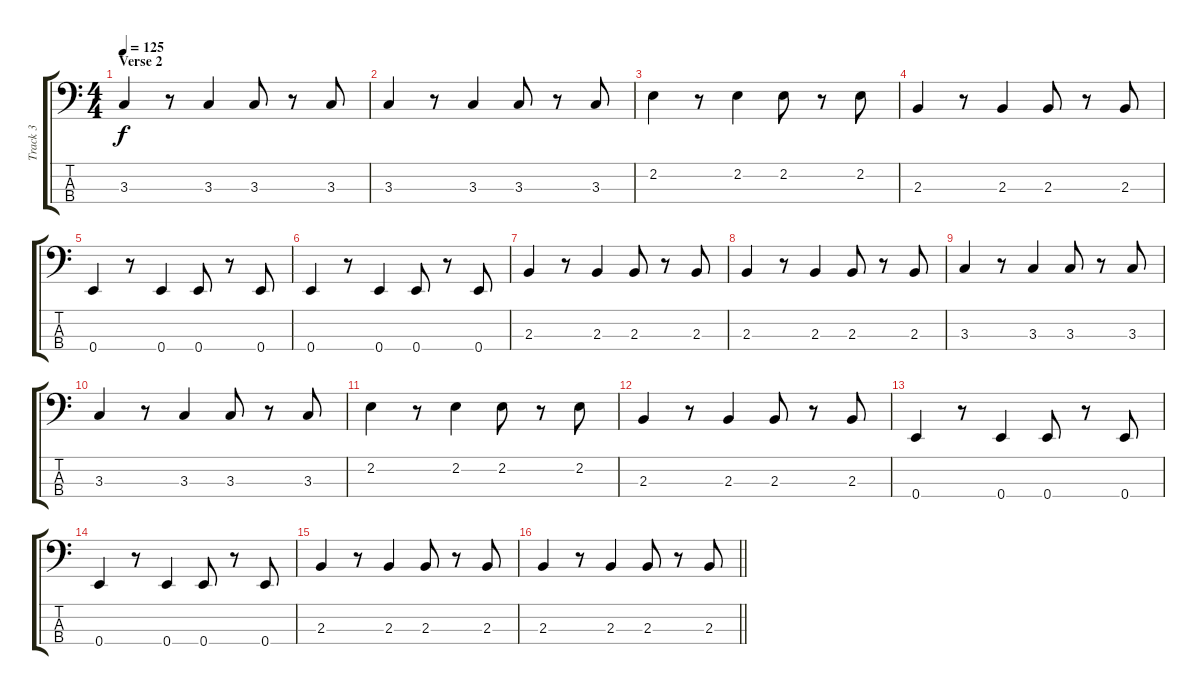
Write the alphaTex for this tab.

\track ("Track 3" "Track 3") {instrument electricbassfinger}
\staff {score tabs}
\tuning (G2 D2 A1 E1) {hide}
\ts (4 4)
\section ("" "Verse 2")
\tempo 125
\clef f4
\ks c
3.3.4{dy f} r.8 3.3.4 3.3.8 r.8 3.3.8 |
3.3.4 r.8 3.3.4 3.3.8 r.8 3.3.8 |
2.2.4 r.8 2.2.4 2.2.8 r.8 2.2.8 |
2.3.4 r.8 2.3.4 2.3.8 r.8 2.3.8 |
0.4.4 r.8 0.4.4 0.4.8 r.8 0.4.8 |
0.4.4 r.8 0.4.4 0.4.8 r.8 0.4.8 |
2.3.4 r.8 2.3.4 2.3.8 r.8 2.3.8 |
2.3.4 r.8 2.3.4 2.3.8 r.8 2.3.8 |
3.3.4 r.8 3.3.4 3.3.8 r.8 3.3.8 |
3.3.4 r.8 3.3.4 3.3.8 r.8 3.3.8 |
2.2.4 r.8 2.2.4 2.2.8 r.8 2.2.8 |
2.3.4 r.8 2.3.4 2.3.8 r.8 2.3.8 |
0.4.4 r.8 0.4.4 0.4.8 r.8 0.4.8 |
0.4.4 r.8 0.4.4 0.4.8 r.8 0.4.8 |
2.3.4 r.8 2.3.4 2.3.8 r.8 2.3.8 |
\barLineRight lightlight
2.3.4 r.8 2.3.4 2.3.8 r.8 2.3.8
